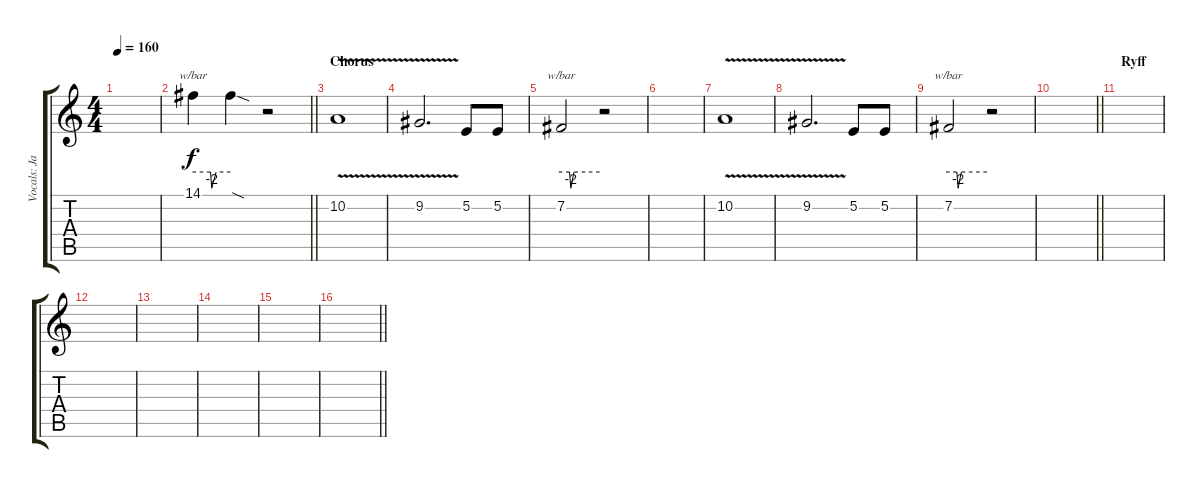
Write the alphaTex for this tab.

\track ("Vocals: Jackie Slaughter" "Vocals: Ja") {instrument lead2sawtooth}
\staff {score tabs}
\tuning (E4 B3 G3 D3 A2 E2) {hide}
\ts (4 4)
\tempo 160
\clef g2
\ks c
|
\barLineRight lightlight
14.1.4{tbe (custom default 0 0 28 0 30 -8 37 0 60 0)} 14.1{sod t}.4 r.2 |
\section ("" "Chorus")
10.2{v}.1 |
9.2{v}.2{d} 5.2.8 5.2.8 |
7.2.2{tbe (custom default 0 0 13 0 15 -8 20 0 60 0)} r.2 |
|
10.2{v}.1 |
9.2{v}.2{d} 5.2.8 5.2.8 |
7.2.2{tbe (custom default 0 0 13 0 15 -8 20 0 60 0)} r.2 |
\barLineRight lightlight
|
\section ("" "Ryff")
|
|
|
|
|
\barLineRight lightlight
